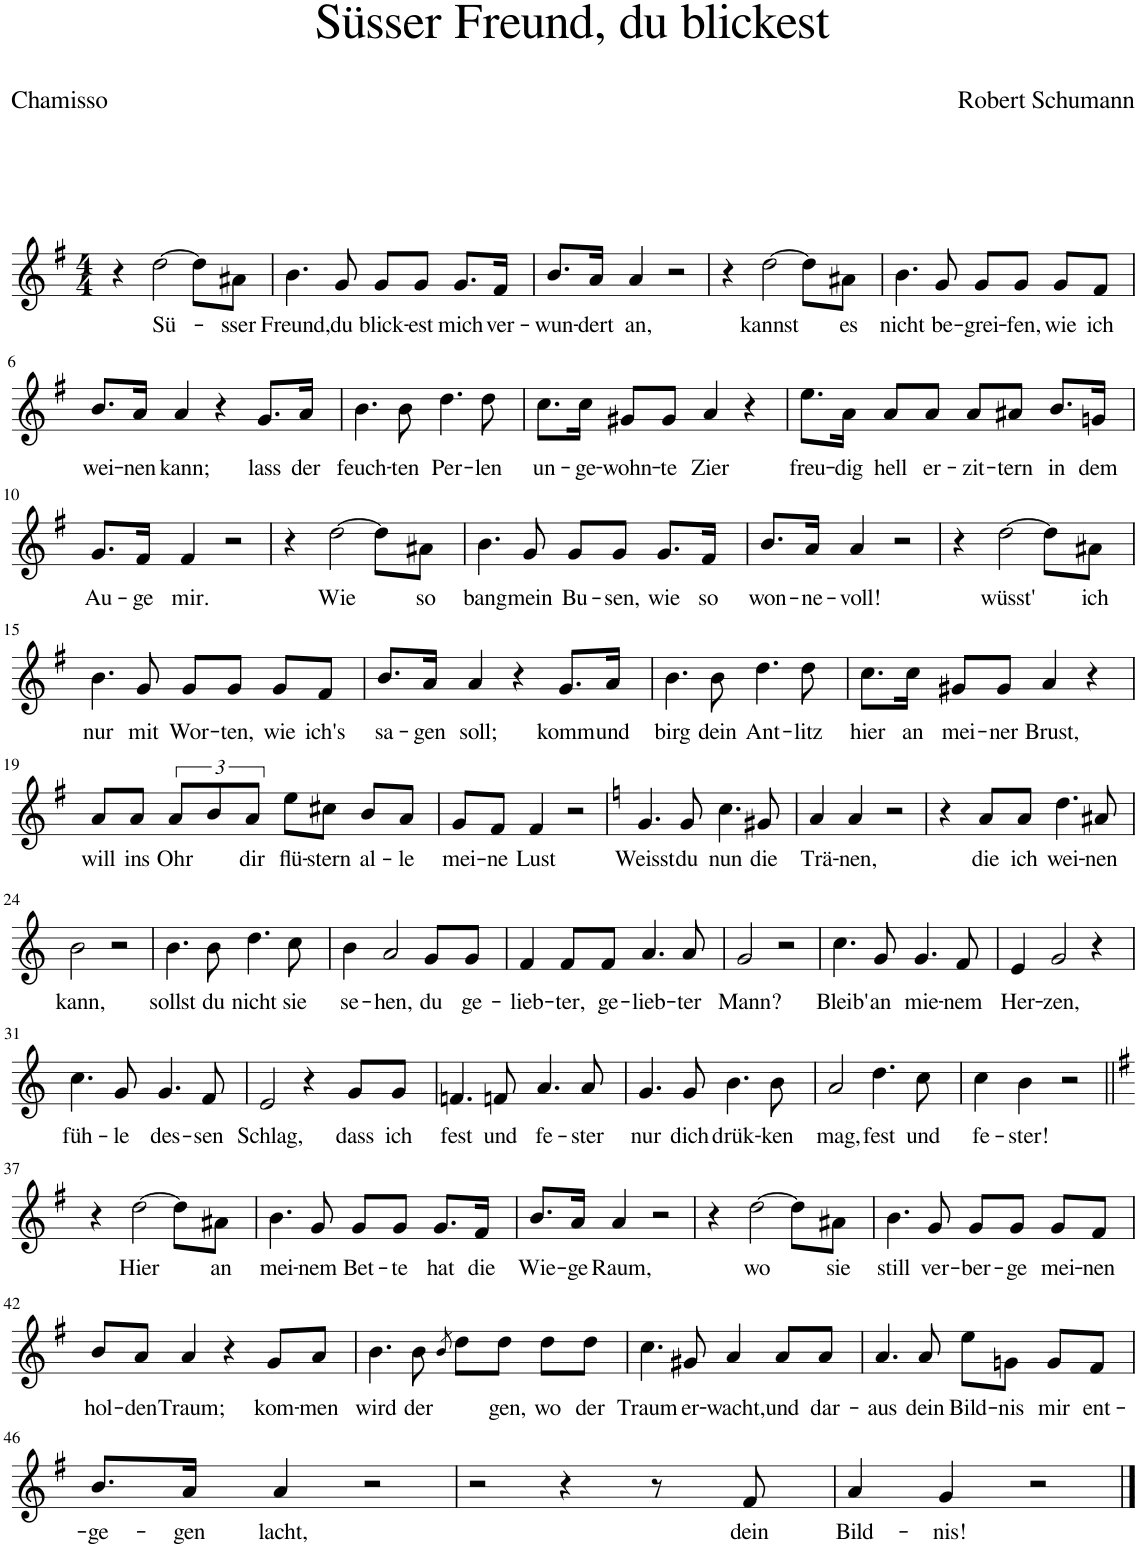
**kern	**text
*part1	*part1
*staff1	*staff1
*I"Piano	*
*I'Pno	*
*clefG2	*
*k[f#]	*
*M4/4	*
=1	=1
4r	.
!	!LO:LY:b
[2dd\	Sü-
8dd\L]	.
!	!LO:LY:b
8a#X\J	-sser
=2	=2
!	!LO:LY:b
4.b\	Freund,
!	!LO:LY:b
8g/	du
!	!LO:LY:b
8g/L	blick-
!	!LO:LY:b
8g/J	-est
!	!LO:LY:b
8.g/L	mich
!	!LO:LY:b
16f#/Jk	ver-
=3	=3
!	!LO:LY:b
8.b/L	-wun-
!	!LO:LY:b
16a/Jk	-dert
!	!LO:LY:b
4a/	an,
2r	.
=4	=4
4r	.
!	!LO:LY:b
[2dd\	kannst
8dd\L]	.
!	!LO:LY:b
8a#X\J	es
=5	=5
!	!LO:LY:b
4.b\	nicht
!	!LO:LY:b
8g/	be-
!	!LO:LY:b
8g/L	-grei-
!	!LO:LY:b
8g/J	-fen,
!	!LO:LY:b
8g/L	wie
!	!LO:LY:b
8f#/J	ich
!!LO:LB:g=z
=6	=6
!	!LO:LY:b
8.b/L	wei-
!	!LO:LY:b
16a/Jk	-nen
!	!LO:LY:b
4a/	kann;
4r	.
!	!LO:LY:b
8.g/L	lass
!	!LO:LY:b
16a/Jk	der
=7	=7
!	!LO:LY:b
4.b\	feuch-
!	!LO:LY:b
8b\	-ten
!	!LO:LY:b
4.dd\	Per-
!	!LO:LY:b
8dd\	-len
=8	=8
!	!LO:LY:b
8.cc\L	un-
!	!LO:LY:b
16cc\Jk	-ge-
!	!LO:LY:b
8g#X/L	-wohn-
!	!LO:LY:b
8g#/J	-te
!	!LO:LY:b
4a/	Zier
4r	.
=9	=9
!	!LO:LY:b
8.ee\L	freu-
!	!LO:LY:b
16a\Jk	-dig
!	!LO:LY:b
8a/L	hell
!	!LO:LY:b
8a/J	er-
!	!LO:LY:b
8a/L	-zit-
!	!LO:LY:b
8a#X/J	-tern
!	!LO:LY:b
8.b/L	in
!	!LO:LY:b
16gn/Jk	dem
!!LO:LB:g=z
=10	=10
!	!LO:LY:b
8.g/L	Au-
!	!LO:LY:b
16f#/Jk	-ge
!	!LO:LY:b
4f#/	mir.
2r	.
=11	=11
4r	.
!	!LO:LY:b
[2dd\	Wie
8dd\L]	.
!	!LO:LY:b
8a#X\J	so
=12	=12
!	!LO:LY:b
4.b\	bang
!	!LO:LY:b
8g/	mein
!	!LO:LY:b
8g/L	Bu-
!	!LO:LY:b
8g/J	-sen,
!	!LO:LY:b
8.g/L	wie
!	!LO:LY:b
16f#/Jk	so
=13	=13
!	!LO:LY:b
8.b/L	won-
!	!LO:LY:b
16a/Jk	-ne-
!	!LO:LY:b
4a/	-voll!
2r	.
=14	=14
4r	.
!	!LO:LY:b
[2dd\	wüsst'
8dd\L]	.
!	!LO:LY:b
8a#X\J	ich
!!LO:LB:g=z
=15	=15
!	!LO:LY:b
4.b\	nur
!	!LO:LY:b
8g/	mit
!	!LO:LY:b
8g/L	Wor-
!	!LO:LY:b
8g/J	-ten,
!	!LO:LY:b
8g/L	wie
!	!LO:LY:b
8f#/J	ich's
=16	=16
!	!LO:LY:b
8.b/L	sa-
!	!LO:LY:b
16a/Jk	-gen
!	!LO:LY:b
4a/	soll;
4r	.
!	!LO:LY:b
8.g/L	komm
!	!LO:LY:b
16a/Jk	und
=17	=17
!	!LO:LY:b
4.b\	birg
!	!LO:LY:b
8b\	dein
!	!LO:LY:b
4.dd\	Ant-
!	!LO:LY:b
8dd\	-litz
=18	=18
!	!LO:LY:b
8.cc\L	hier
!	!LO:LY:b
16cc\Jk	an
!	!LO:LY:b
8g#X/L	mei-
!	!LO:LY:b
8g#/J	-ner
!	!LO:LY:b
4a/	Brust,
4r	.
!!LO:LB:g=z
=19	=19
!	!LO:LY:b
8a/L	will
!	!LO:LY:b
8a/J	ins
!	!LO:LY:b
12a/L	Ohr
12b/	.
!	!LO:LY:b
12a/J	dir
!	!LO:LY:b
8ee\L	flü-
!	!LO:LY:b
8cc#X\J	-stern
!	!LO:LY:b
8b/L	al-
!	!LO:LY:b
8a/J	-le
=20	=20
!	!LO:LY:b
8g/L	mei-
!	!LO:LY:b
8f#/J	-ne
!	!LO:LY:b
4f#/	Lust
2r	.
=21	=21
*k[]	*
!	!LO:LY:b
4.g/	Weisst
!	!LO:LY:b
8g/	du
!	!LO:LY:b
4.cc\	nun
!	!LO:LY:b
8g#X/	die
=22	=22
!	!LO:LY:b
4a/	Trä-
!	!LO:LY:b
4a/	-nen,
2r	.
=23	=23
4r	.
!	!LO:LY:b
8a/L	die
!	!LO:LY:b
8a/J	ich
!	!LO:LY:b
4.dd\	wei-
!	!LO:LY:b
8a#X/	-nen
!!LO:LB:g=z
=24	=24
!	!LO:LY:b
2b\	kann,
2r	.
=25	=25
!	!LO:LY:b
4.b\	sollst
!	!LO:LY:b
8b\	du
!	!LO:LY:b
4.dd\	nicht
!	!LO:LY:b
8cc\	sie
=26	=26
!	!LO:LY:b
4b\	se-
!	!LO:LY:b
2a/	-hen,
!	!LO:LY:b
8g/L	du
!	!LO:LY:b
8g/J	ge-
=27	=27
!	!LO:LY:b
4f/	-lieb-
!	!LO:LY:b
8f/L	-ter,
!	!LO:LY:b
8f/J	ge-
!	!LO:LY:b
4.a/	-lieb-
!	!LO:LY:b
8a/	-ter
=28	=28
!	!LO:LY:b
2g/	Mann?
2r	.
=29	=29
!	!LO:LY:b
4.cc\	Bleib'
!	!LO:LY:b
8g/	an
!	!LO:LY:b
4.g/	mie-
!	!LO:LY:b
8f/	-nem
=30	=30
!	!LO:LY:b
4e/	Her-
!	!LO:LY:b
2g/	-zen,
4r	.
!!LO:LB:g=z
=31	=31
!	!LO:LY:b
4.cc\	füh-
!	!LO:LY:b
8g/	-le
!	!LO:LY:b
4.g/	des-
!	!LO:LY:b
8f/	-sen
=32	=32
!	!LO:LY:b
2e/	Schlag,
4r	.
!	!LO:LY:b
8g/L	dass
!	!LO:LY:b
8g/J	ich
=33	=33
!	!LO:LY:b
4.fn/	fest
!	!LO:LY:b
8fn/	und
!	!LO:LY:b
4.a/	fe-
!	!LO:LY:b
8a/	-ster
=34	=34
!	!LO:LY:b
4.g/	nur
!	!LO:LY:b
8g/	dich
!	!LO:LY:b
4.b\	drük-
!	!LO:LY:b
8b\	-ken
=35	=35
!	!LO:LY:b
2a/	mag,
!	!LO:LY:b
4.dd\	fest
!	!LO:LY:b
8cc\	und
=36	=36
!	!LO:LY:b
4cc\	fe-
!	!LO:LY:b
4b\	-ster!
2r	.
!!LO:LB:g=z
=37||	=37||
*k[f#]	*
4r	.
!	!LO:LY:b
[2dd\	Hier
8dd\L]	.
!	!LO:LY:b
8a#X\J	an
=38	=38
!	!LO:LY:b
4.b\	mei-
!	!LO:LY:b
8g/	-nem
!	!LO:LY:b
8g/L	Bet-
!	!LO:LY:b
8g/J	-te
!	!LO:LY:b
8.g/L	hat
!	!LO:LY:b
16f#/Jk	die
=39	=39
!	!LO:LY:b
8.b/L	Wie-
!	!LO:LY:b
16a/Jk	-ge
!	!LO:LY:b
4a/	Raum,
2r	.
=40	=40
4r	.
!	!LO:LY:b
[2dd\	wo
8dd\L]	.
!	!LO:LY:b
8a#X\J	sie
=41	=41
!	!LO:LY:b
4.b\	still
!	!LO:LY:b
8g/	ver-
!	!LO:LY:b
8g/L	-ber-
!	!LO:LY:b
8g/J	-ge
!	!LO:LY:b
8g/L	mei-
!	!LO:LY:b
8f#/J	-nen
!!LO:LB:g=z
=42	=42
!	!LO:LY:b
8b/L	hol-
!	!LO:LY:b
8a/J	-den
!	!LO:LY:b
4a/	Traum;
4r	.
!	!LO:LY:b
8g/L	kom-
!	!LO:LY:b
8a/J	-men
=43	=43
!	!LO:LY:b
4.b\	wird
!	!LO:LY:b
8b\	der
8qb/	.
8dd\L	.
!	!LO:LY:b
8dd\J	-gen,
!	!LO:LY:b
8dd\L	wo
!	!LO:LY:b
8dd\J	der
=44	=44
!	!LO:LY:b
4.cc\	Traum
!	!LO:LY:b
8g#X/	er-
!	!LO:LY:b
4a/	-wacht,
!	!LO:LY:b
8a/L	und
!	!LO:LY:b
8a/J	dar-
=45	=45
!	!LO:LY:b
4.a/	-aus
!	!LO:LY:b
8a/	dein
!	!LO:LY:b
8ee\L	Bild-
!	!LO:LY:b
8gn\J	-nis
!	!LO:LY:b
8g/L	mir
!	!LO:LY:b
8f#/J	ent-
!!LO:LB:g=z
=46	=46
!	!LO:LY:b
8.b/L	-ge-
!	!LO:LY:b
16a/Jk	-gen
!	!LO:LY:b
4a/	lacht,
2r	.
=47	=47
2r	.
4r	.
8r	.
!	!LO:LY:b
8f#/	dein
=48	=48
!	!LO:LY:b
4a/	Bild-
!	!LO:LY:b
4g/	-nis!
2r	.
==	==
*-	*-
